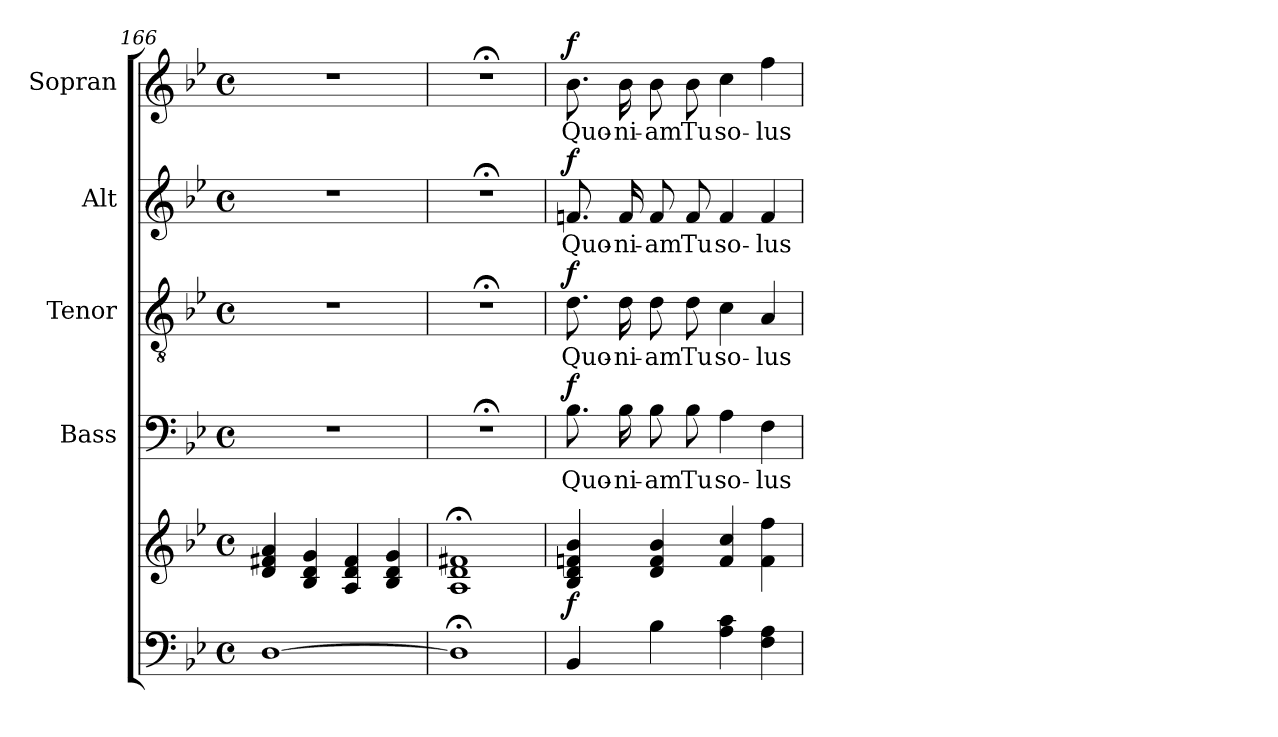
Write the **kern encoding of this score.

**kern	**kern	**dynam	**kern	**text	**dynam	**kern	**text	**dynam	**kern	**text	**dynam	**kern	**text	**dynam
*part5	*part5	*part5	*part4	*part4	*part4	*part3	*part3	*part3	*part2	*part2	*part2	*part1	*part1	*part1
*staff6	*staff5	*staff5/6	*staff4	*staff4	*staff4	*staff3	*staff3	*staff3	*staff2	*staff2	*staff2	*staff1	*staff1	*staff1
*	*	*	*I"Bass	*	*	*I"Tenor	*	*	*I"Alt	*	*	*I"Sopran	*	*
*	*	*	*I'B.	*	*	*I'T.	*	*	*I'A.	*	*	*I'S.	*	*
*clefF4	*clefG2	*	*clefF4	*	*	*clefGv2	*	*	*clefG2	*	*	*clefG2	*	*
*k[b-e-]	*k[b-e-]	*	*k[b-e-]	*	*	*k[b-e-]	*	*	*k[b-e-]	*	*	*k[b-e-]	*	*
*B-:	*B-:	*	*B-:	*	*	*B-:	*	*	*B-:	*	*	*B-:	*	*
*M4/4	*M4/4	*	*M4/4	*	*	*M4/4	*	*	*M4/4	*	*	*M4/4	*	*
*met(c)	*met(c)	*	*met(c)	*	*	*met(c)	*	*	*met(c)	*	*	*met(c)	*	*
=166	=166	=166	=166	=166	=166	=166	=166	=166	=166	=166	=166	=166	=166	=166
[1D	4d/ 4f#X/ 4a/	.	1r	.	.	1r	.	.	1r	.	.	1r	.	.
.	4B-/ 4d/ 4g/	.	.	.	.	.	.	.	.	.	.	.	.	.
.	4A/ 4d/ 4f#/	.	.	.	.	.	.	.	.	.	.	.	.	.
.	4B-/ 4d/ 4g/	.	.	.	.	.	.	.	.	.	.	.	.	.
=167	=167	=167	=167	=167	=167	=167	=167	=167	=167	=167	=167	=167	=167	=167
1D;<]	1A;< 1d;< 1f#X;<	.	1r;<	.	.	1r;<	.	.	1r;<	.	.	1r;<	.	.
=168	=168	=168	=168	=168	=168	=168	=168	=168	=168	=168	=168	=168	=168	=168
!	!	!LO:DY:b	!	!LO:LY:b	!LO:DY:a	!	!LO:LY:b	!LO:DY:a	!	!LO:LY:b	!LO:DY:a	!	!LO:LY:b	!LO:DY:a
4BB-/	4B-/ 4d/ 4fn/ 4b-/	f	8.B-\	Quo-	f	8.d\	Quo-	f	8.fn/	Quo-	f	8.b-\	Quo-	f
!	!	!	!	!LO:LY:b	!	!	!LO:LY:b	!	!	!LO:LY:b	!	!	!LO:LY:b	!
.	.	.	16B-\	-ni-	.	16d\	-ni-	.	16f/	-ni-	.	16b-\	-ni-	.
!	!	!	!	!LO:LY:b	!	!	!LO:LY:b	!	!	!LO:LY:b	!	!	!LO:LY:b	!
4B-\	4d/ 4f/ 4b-/	.	8B-\	-am	.	8d\	-am	.	8f/	-am	.	8b-\	-am	.
!	!	!	!	!LO:LY:b	!	!	!LO:LY:b	!	!	!LO:LY:b	!	!	!LO:LY:b	!
.	.	.	8B-\	Tu	.	8d\	Tu	.	8f/	Tu	.	8b-\	Tu	.
!	!	!	!	!LO:LY:b	!	!	!LO:LY:b	!	!	!LO:LY:b	!	!	!LO:LY:b	!
4A\ 4c\	4f/ 4cc/	.	4A\	so-	.	4c\	so-	.	4f/	so-	.	4cc\	so-	.
!	!	!	!	!LO:LY:b	!	!	!LO:LY:b	!	!	!LO:LY:b	!	!	!LO:LY:b	!
4F\ 4A\	4f\ 4ff\	.	4F\	-lus	.	4A/	-lus	.	4f/	-lus	.	4ff\	-lus	.
=	=	=	=	=	=	=	=	=	=	=	=	=	=	=
*-	*-	*-	*-	*-	*-	*-	*-	*-	*-	*-	*-	*-	*-	*-
